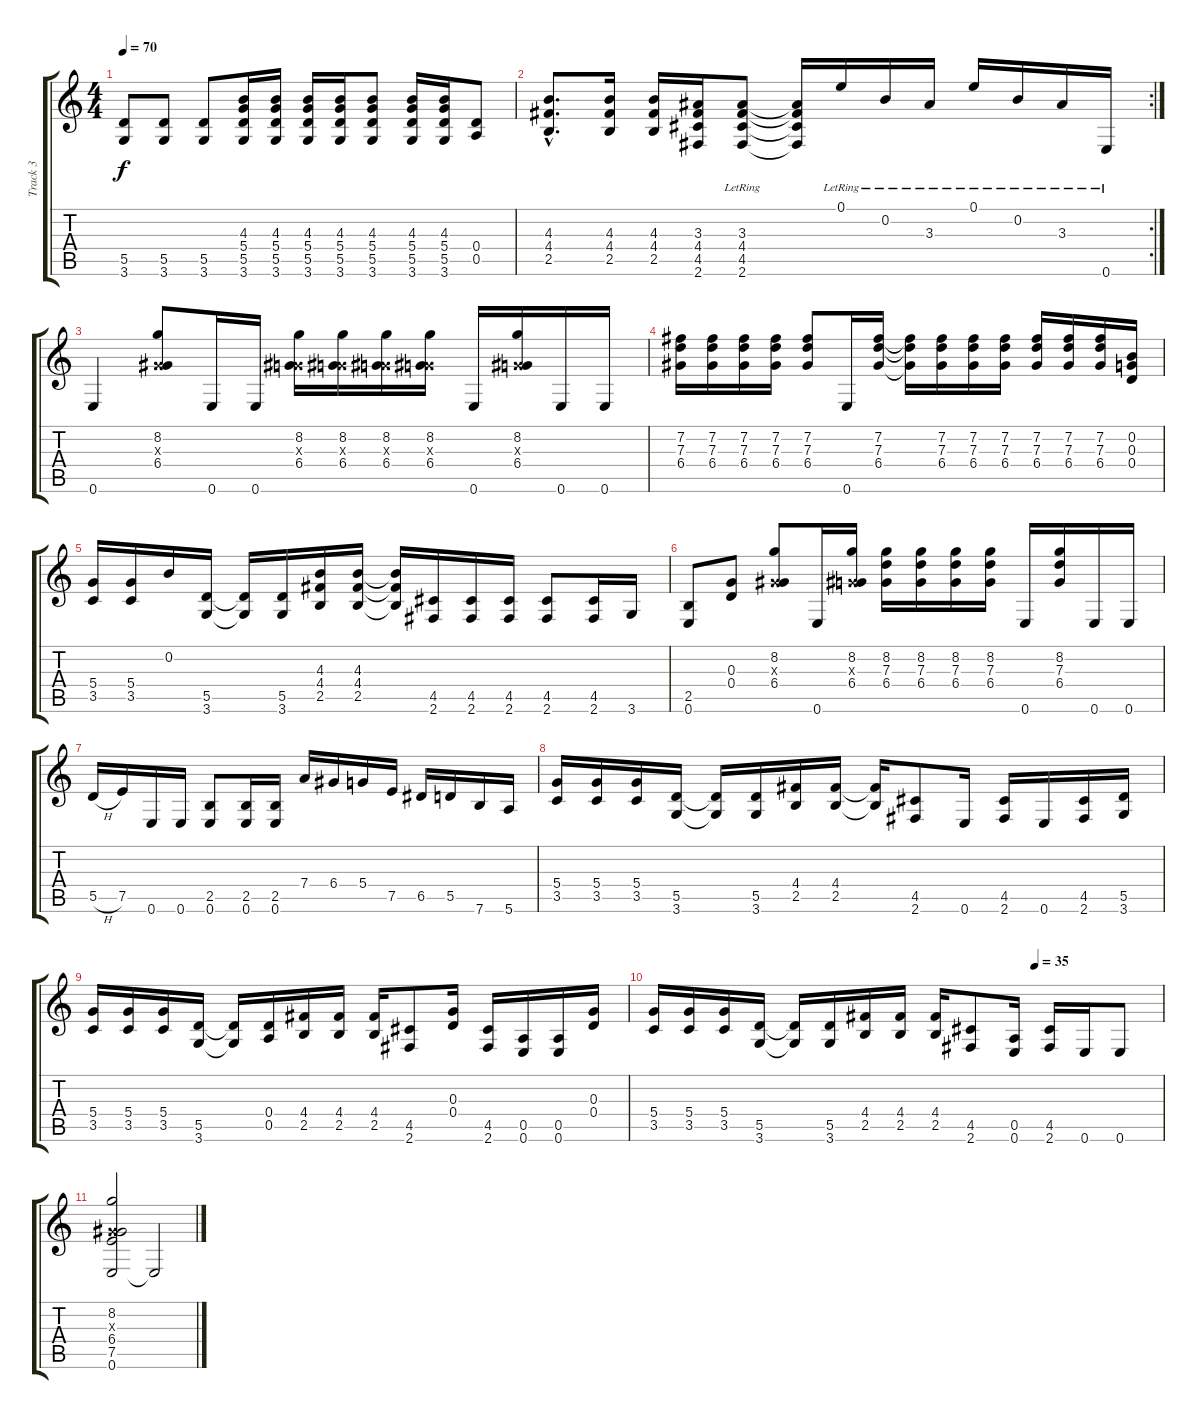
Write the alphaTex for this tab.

\track ("Track 3" "Track 3") {instrument distortionguitar}
\staff {score tabs}
\tuning (E4 B3 G3 D3 A2 E2) {hide}
\ts (4 4)
\tempo 70
\clef g2
\ks c
(5.5{t} 3.6{t}).8{dy f} (5.5 3.6).8 (5.5 3.6).8 (4.3 5.4 5.5 3.6).16 (4.3 5.4 5.5 3.6).16 (4.3 5.4 5.5 3.6).16 (4.3 5.4 5.5 3.6).16 (4.3 5.4 5.5 3.6).8 (4.3 5.4 5.5 3.6).16 (4.3 5.4 5.5 3.6).16 (0.4 0.5).8 |
\rc 2
(4.3{hac} 4.4{hac} 2.5{hac}).8{d} (4.3 4.4 2.5).16 (4.3 4.4 2.5).16 (3.3 4.4 4.5 2.6).16 (3.3{lr} 4.4{lr} 4.5{lr} 2.6{lr}).8 (3.3{t} 4.4{t} 4.5{t} 2.6{t}).16 0.1{lr}.16 0.2{lr}.16 3.3{lr}.16 0.1{lr}.16 0.2{lr}.16 3.3{lr}.16 0.6{lr}.16 |
0.6.4 (8.2 0.3{x} 6.4).8 0.6.16 0.6.16 (8.2 0.3{x} 6.4).16 (8.2 0.3{x} 6.4).16 (8.2 0.3{x} 6.4).16 (8.2 0.3{x} 6.4).16 0.6.16 (8.2 0.3{x} 6.4).16 0.6.16 0.6.16 |
(7.2 7.3 6.4).16 (7.2 7.3 6.4).16 (7.2 7.3 6.4).16 (7.2 7.3 6.4).16 (7.2 7.3 6.4).8 0.6.16 (7.2 7.3 6.4).16 (7.2{t} 7.3{t} 6.4{t}).16 (7.2 7.3 6.4).16 (7.2 7.3 6.4).16 (7.2 7.3 6.4).16 (7.2 7.3 6.4).16 (7.2 7.3 6.4).16 (7.2 7.3 6.4).16 (0.2 0.3 0.4).16 |
(5.4 3.5).16 (5.4 3.5).16 0.2.16 (5.5 3.6).16 (5.5{t} 3.6{t}).16 (5.5 3.6).16 (4.3 4.4 2.5).16 (4.3 4.4 2.5).16 (4.3{t} 4.4{t} 2.5{t}).16 (4.5 2.6).16 (4.5 2.6).16 (4.5 2.6).16 (4.5 2.6).8 (4.5 2.6).16 3.6.16 |
(2.5 0.6).8 (0.3 0.4).8 (8.2 0.3{x} 6.4).8 0.6.16 (8.2 0.3{x} 6.4).16 (8.2 7.3 6.4).16 (8.2 7.3 6.4).16 (8.2 7.3 6.4).16 (8.2 7.3 6.4).16 0.6.16 (8.2 7.3 6.4).16 0.6.16 0.6.16 |
5.5{h}.16 7.5.16 0.6.16 0.6.16 (2.5 0.6).8 (2.5 0.6).16 (2.5 0.6).16 7.4.16 6.4.16 5.4.16 7.5.16 6.5.16 5.5.16 7.6.16 5.6.16 |
(5.4 3.5).16 (5.4 3.5).16 (5.4 3.5).16 (5.5 3.6).16 (5.5{t} 3.6{t}).16 (5.5 3.6).16 (4.4 2.5).16 (4.4 2.5).16 (4.4{t} 2.5{t}).16 (4.5 2.6).8 0.6.16 (4.5 2.6).16 0.6.16 (4.5 2.6).16 (5.5 3.6).16 |
(5.4 3.5).16 (5.4 3.5).16 (5.4 3.5).16 (5.5 3.6).16 (5.5{t} 3.6{t}).16 (0.4 0.5).16 (4.4 2.5).16 (4.4 2.5).16 (4.4 2.5).16 (4.5 2.6).8 (0.3 0.4).16 (4.5 2.6).16 (0.5 0.6).16 (0.5 0.6).16 (0.3 0.4).16 |
\tempo (35 0.75)
(5.4 3.5).16 (5.4 3.5).16 (5.4 3.5).16 (5.5 3.6).16 (5.5{t} 3.6{t}).16 (5.5 3.6).16 (4.4 2.5).16 (4.4 2.5).16 (4.4 2.5).16 (4.5 2.6).8 (0.5 0.6).16 (4.5 2.6).16 0.6.16 0.6.8 |
(8.2 0.3{x} 6.4 7.5 0.6).2 0.6{t}.2
